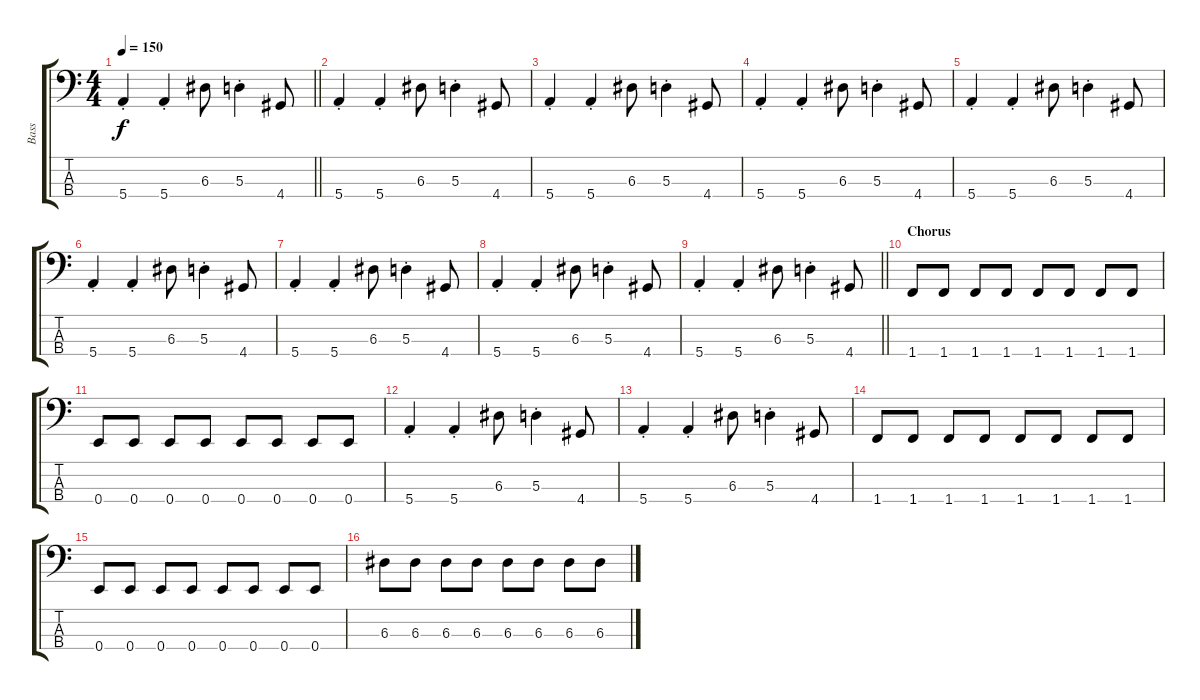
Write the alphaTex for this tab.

\track ("Bass" "Bass") {instrument electricbassfinger}
\staff {score tabs}
\tuning (G2 D2 A1 E1) {hide}
\ts (4 4)
\tempo 150
\clef f4
\barLineRight lightlight
\ks c
5.4{st}.4{dy f} 5.4{st}.4 6.3.8 5.3{st}.4 4.4.8 |
5.4{st}.4 5.4{st}.4 6.3.8 5.3{st}.4 4.4.8 |
5.4{st}.4 5.4{st}.4 6.3.8 5.3{st}.4 4.4.8 |
5.4{st}.4 5.4{st}.4 6.3.8 5.3{st}.4 4.4.8 |
5.4{st}.4 5.4{st}.4 6.3.8 5.3{st}.4 4.4.8 |
5.4{st}.4 5.4{st}.4 6.3.8 5.3{st}.4 4.4.8 |
5.4{st}.4 5.4{st}.4 6.3.8 5.3{st}.4 4.4.8 |
5.4{st}.4 5.4{st}.4 6.3.8 5.3{st}.4 4.4.8 |
\barLineRight lightlight
5.4{st}.4 5.4{st}.4 6.3.8 5.3{st}.4 4.4.8 |
\section ("" "Chorus")
1.4.8 1.4.8 1.4.8 1.4.8 1.4.8 1.4.8 1.4.8 1.4.8 |
0.4.8 0.4.8 0.4.8 0.4.8 0.4.8 0.4.8 0.4.8 0.4.8 |
5.4{st}.4 5.4{st}.4 6.3.8 5.3{st}.4 4.4.8 |
5.4{st}.4 5.4{st}.4 6.3.8 5.3{st}.4 4.4.8 |
1.4.8 1.4.8 1.4.8 1.4.8 1.4.8 1.4.8 1.4.8 1.4.8 |
0.4.8 0.4.8 0.4.8 0.4.8 0.4.8 0.4.8 0.4.8 0.4.8 |
6.3.8 6.3.8 6.3.8 6.3.8 6.3.8 6.3.8 6.3.8 6.3.8
